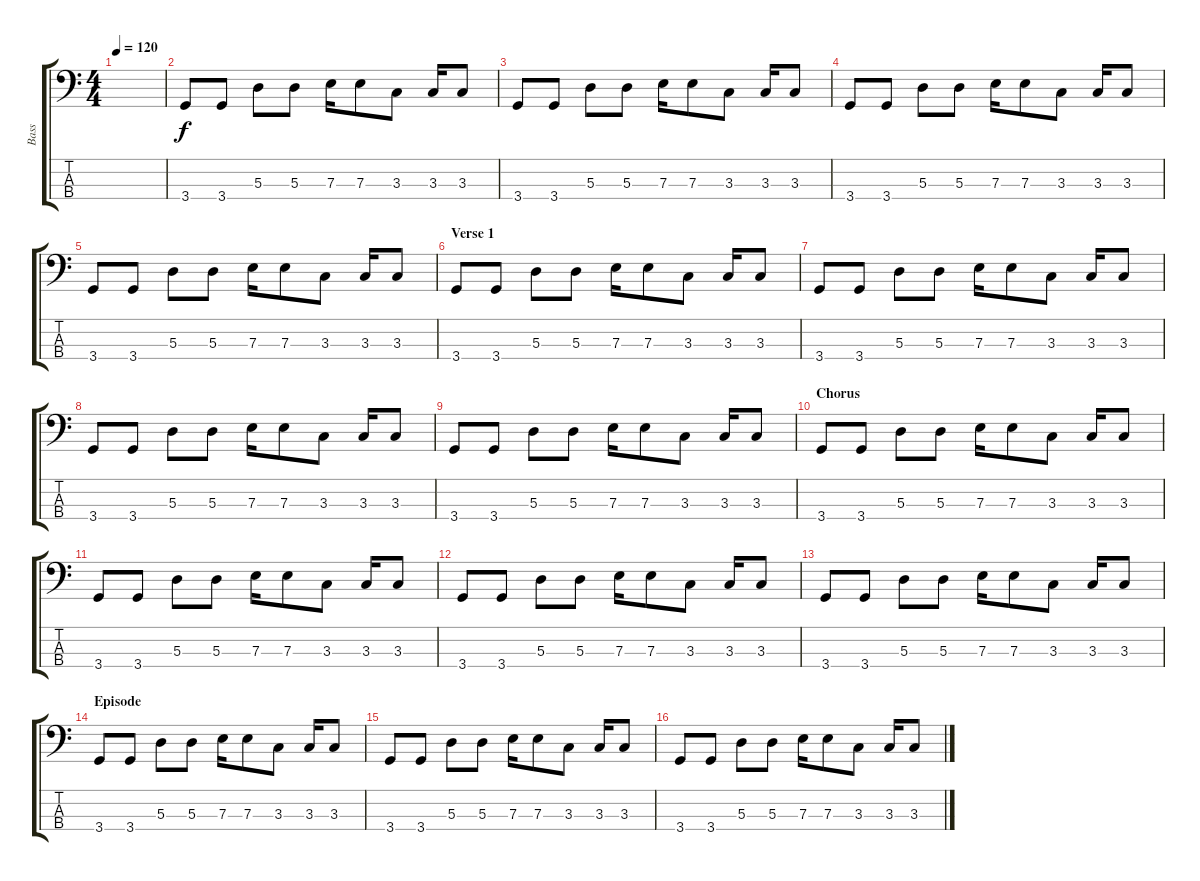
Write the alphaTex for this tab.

\track ("Bass" "Bass") {instrument electricbasspick}
\staff {score tabs}
\tuning (G2 D2 A1 E1) {hide}
\ts (4 4)
\tempo 120
\clef f4
\ks c
|
3.4.8 3.4.8 5.3.8 5.3.8 7.3.16 7.3.8 3.3.8 3.3.16 3.3.8 |
3.4.8 3.4.8 5.3.8 5.3.8 7.3.16 7.3.8 3.3.8 3.3.16 3.3.8 |
3.4.8 3.4.8 5.3.8 5.3.8 7.3.16 7.3.8 3.3.8 3.3.16 3.3.8 |
3.4.8 3.4.8 5.3.8 5.3.8 7.3.16 7.3.8 3.3.8 3.3.16 3.3.8 |
\section ("" "Verse 1")
3.4.8 3.4.8 5.3.8 5.3.8 7.3.16 7.3.8 3.3.8 3.3.16 3.3.8 |
3.4.8 3.4.8 5.3.8 5.3.8 7.3.16 7.3.8 3.3.8 3.3.16 3.3.8 |
3.4.8 3.4.8 5.3.8 5.3.8 7.3.16 7.3.8 3.3.8 3.3.16 3.3.8 |
3.4.8 3.4.8 5.3.8 5.3.8 7.3.16 7.3.8 3.3.8 3.3.16 3.3.8 |
\section ("" "Chorus")
3.4.8 3.4.8 5.3.8 5.3.8 7.3.16 7.3.8 3.3.8 3.3.16 3.3.8 |
3.4.8 3.4.8 5.3.8 5.3.8 7.3.16 7.3.8 3.3.8 3.3.16 3.3.8 |
3.4.8 3.4.8 5.3.8 5.3.8 7.3.16 7.3.8 3.3.8 3.3.16 3.3.8 |
3.4.8 3.4.8 5.3.8 5.3.8 7.3.16 7.3.8 3.3.8 3.3.16 3.3.8 |
\section ("" "Episode")
3.4.8 3.4.8 5.3.8 5.3.8 7.3.16 7.3.8 3.3.8 3.3.16 3.3.8 |
3.4.8 3.4.8 5.3.8 5.3.8 7.3.16 7.3.8 3.3.8 3.3.16 3.3.8 |
3.4.8 3.4.8 5.3.8 5.3.8 7.3.16 7.3.8 3.3.8 3.3.16 3.3.8
